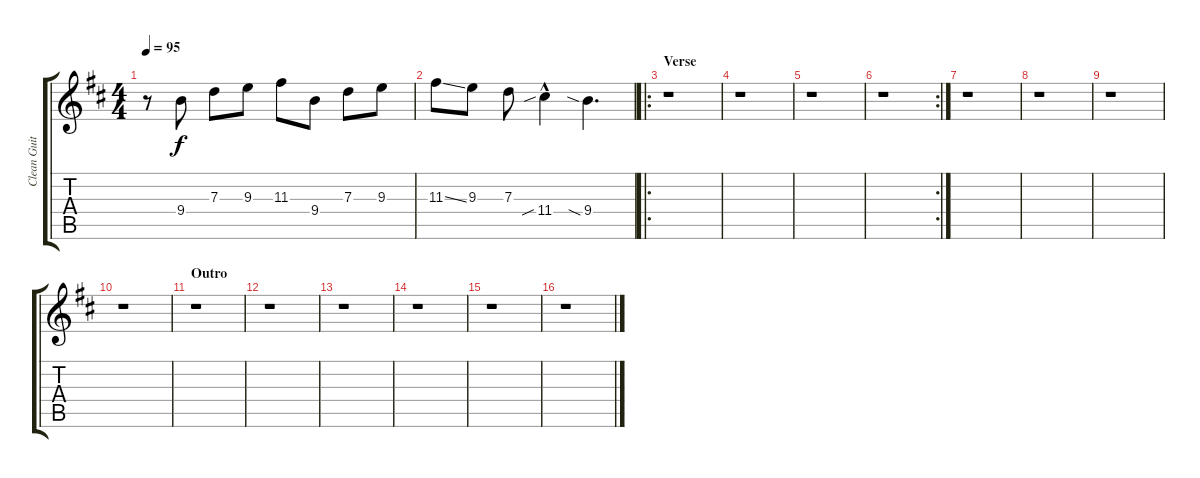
\track ("Clean Guitar" "Clean Guit") {instrument electricguitarjazz}
\staff {score tabs}
\tuning (E4 B3 G3 D3 A2 E2) {hide}
\ts (4 4)
\tempo 95
\clef g2
\ks d
r.8{dy f} 9.4.8 7.3.8 9.3.8 11.3.8 9.4.8 7.3.8 9.3.8 |
11.3{ss}.8 9.3.8 7.3.8 11.4{sib hac}.4 9.4{sia}.4{d} |
\ro
\section ("" "Verse")
r.1 |
r.1 |
r.1 |
\rc 2
r.1 |
r.1 |
r.1 |
r.1 |
r.1 |
\section ("" "Outro")
r.1 |
r.1 |
r.1 |
r.1 |
r.1 |
r.1
